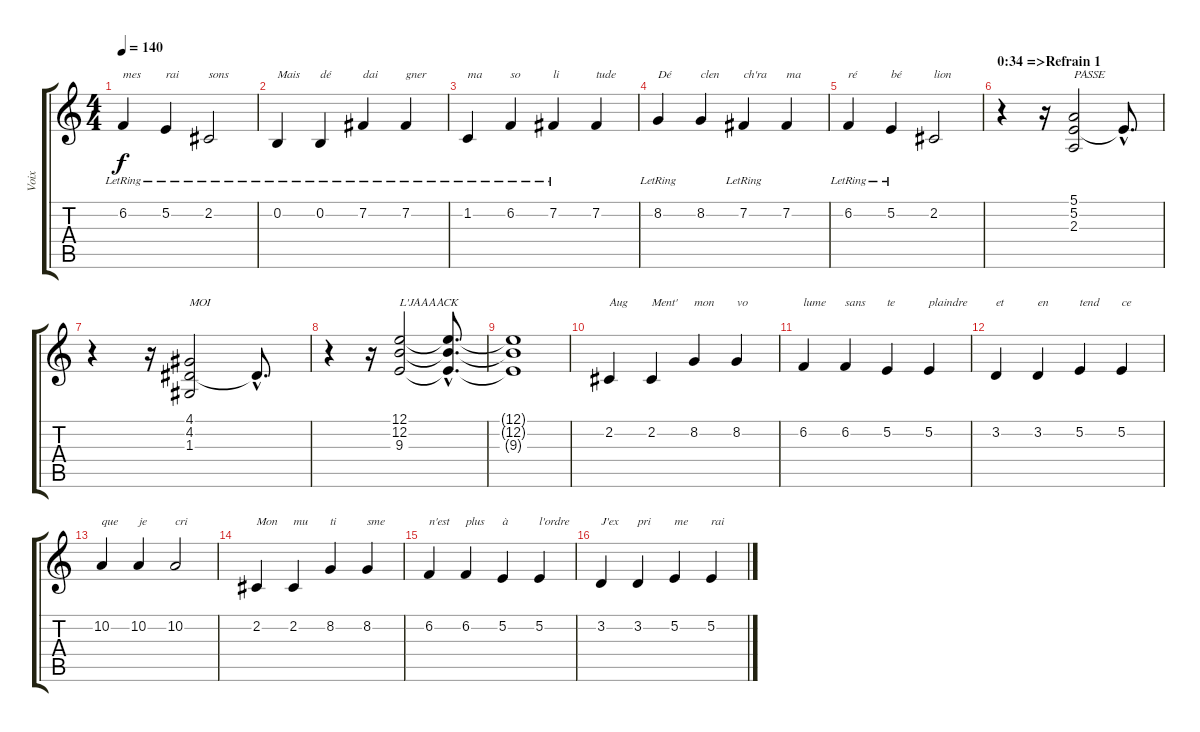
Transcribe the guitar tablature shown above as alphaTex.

\track ("Voix" "Voix") {instrument rockorgan}
\staff {score tabs}
\tuning (E4 B3 G3 D3 A2 E2) {hide}
\ts (4 4)
\tempo 140
\clef g2
\ks c
6.2{lr}.4{txt "mes" dy f} 5.2{lr}.4{txt "rai"} 2.2{lr}.2{txt "sons"} |
0.2{lr}.4{txt "Mais"} 0.2{lr}.4{txt "dé"} 7.2{lr}.4{txt "dai"} 7.2{lr}.4{txt "gner"} |
1.2{lr}.4{txt "ma"} 6.2{lr}.4{txt "so"} 7.2{lr}.4{txt "li"} 7.2.4{txt "tude"} |
8.2{lr}.4{txt "Dé"} 8.2.4{txt "clen"} 7.2{lr}.4{txt "ch'ra"} 7.2.4{txt "ma"} |
6.2{lr}.4{txt "ré"} 5.2{lr}.4{txt "bé"} 2.2.2{txt "lion"} |
\section ("" "0:34 =>Refrain 1")
r.4 r.16 (5.1 5.2 2.3).2{txt "PASSE"} 5.2{hac t}.8{d} |
r.4 r.16 (4.1 4.2 1.3).2{txt "MOI"} 4.2{hac t}.8{d} |
r.4 r.16 (12.1 12.2 9.3).2{txt "L'JAAAACK"} (12.1{hac t} 12.2{hac t} 9.3{hac t}).8{d} |
(12.1{t} 12.2{t} 9.3{t}).1 |
2.2.4{txt "Aug"} 2.2.4{txt "Ment'"} 8.2.4{txt "mon"} 8.2.4{txt "vo"} |
6.2.4{txt "lume"} 6.2.4{txt "sans"} 5.2.4{txt "te"} 5.2.4{txt "plaindre"} |
3.2.4{txt "et"} 3.2.4{txt "en"} 5.2.4{txt "tend"} 5.2.4{txt "ce"} |
10.2.4{txt "que"} 10.2.4{txt "je"} 10.2.2{txt "cri"} |
2.2.4{txt "Mon"} 2.2.4{txt "mu"} 8.2.4{txt "ti"} 8.2.4{txt "sme"} |
6.2.4{txt "n'est"} 6.2.4{txt "plus"} 5.2.4{txt "à"} 5.2.4{txt "l'ordre"} |
3.2.4{txt "J'ex"} 3.2.4{txt "pri"} 5.2.4{txt "me"} 5.2.4{txt "rai"}
